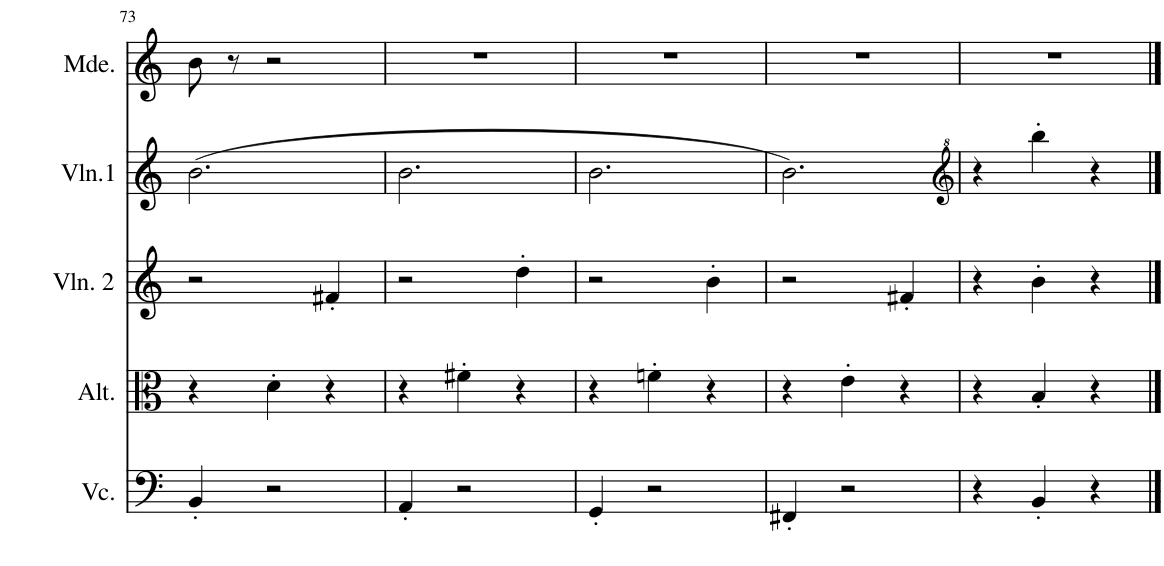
**kern	**kern	**kern	**kern	**kern	**kern	**kern	**kern	**kern
*part9	*part8	*part7	*part6	*part5	*part4	*part3	*part2	*part1
*staff9	*staff8	*staff7	*staff6	*staff5	*staff4	*staff3	*staff2	*staff1
*I"Violoncelle	*I"Alto	*I"Violon 2	*I"Violon 1	*I"Mandole	*I"Tuba	*I"Trombone	*I"Trompette en Do	*I"Trompette en Do
*I'Vc.	*I'Alt.	*I'Vln. 2	*I'Vln.1	*I'Mde.	*I'Tba.	*I'Tbn.	*I'Tromp. Do	*I'Tromp. Do
!!LO:PB:g=z
*clefF4	*clefC3	*clefG2	*clefG2	*clefG2	*clefF4	*clefF4	*clefG2	*clefG2
*	*	*	*	*	*	*	*Trd1c2	*Trd1c2
*k[]	*k[]	*k[]	*k[]	*k[]	*k[]	*k[]	*k[]	*k[]
*M3/4	*M3/4	*M3/4	*M3/4	*M3/4	*M3/4	*M3/4	*M3/4	*M3/4
=73	=73	=73	=73	=73	=73	=73	=73	=73
4BB'/	4r	2r	(2.b\	8b\	2.r	2.r	2.r	2.r
.	.	.	.	8r	.	.	.	.
2r	4d'\	.	.	2r	.	.	.	.
.	4r	4f#X'/	.	.	.	.	.	.
=74	=74	=74	=74	=74	=74	=74	=74	=74
4AA'/	4r	2r	2.b\	2.r	2.r	2.r	2.r	2.r
2r	4f#X'\	.	.	.	.	.	.	.
.	4r	4dd'\	.	.	.	.	.	.
=75	=75	=75	=75	=75	=75	=75	=75	=75
4GG'/	4r	2r	2.b\	2.r	2.r	2.r	2.r	2.r
2r	4fn'\	.	.	.	.	.	.	.
.	4r	4b'\	.	.	.	.	.	.
=76	=76	=76	=76	=76	=76	=76	=76	=76
4FF#X'/	4r	2r	2.b\)	2.r	2.r	2.r	2.r	2.r
2r	4e'\	.	.	.	.	.	.	.
.	4r	4f#X'/	.	.	.	.	.	.
=77	=77	=77	=77	=77	=77	=77	=77	=77
*	*	*	*clefG^2	*	*	*	*	*
4r	4r	4r	4r	2.r	2.r	2.r	2.r	2.r
4BB'/	4B'/	4b'\	4bbb'\	.	.	.	.	.
4r	4r	4r	4r	.	.	.	.	.
==	==	==	==	==	==	==	==	==
*-	*-	*-	*-	*-	*-	*-	*-	*-
